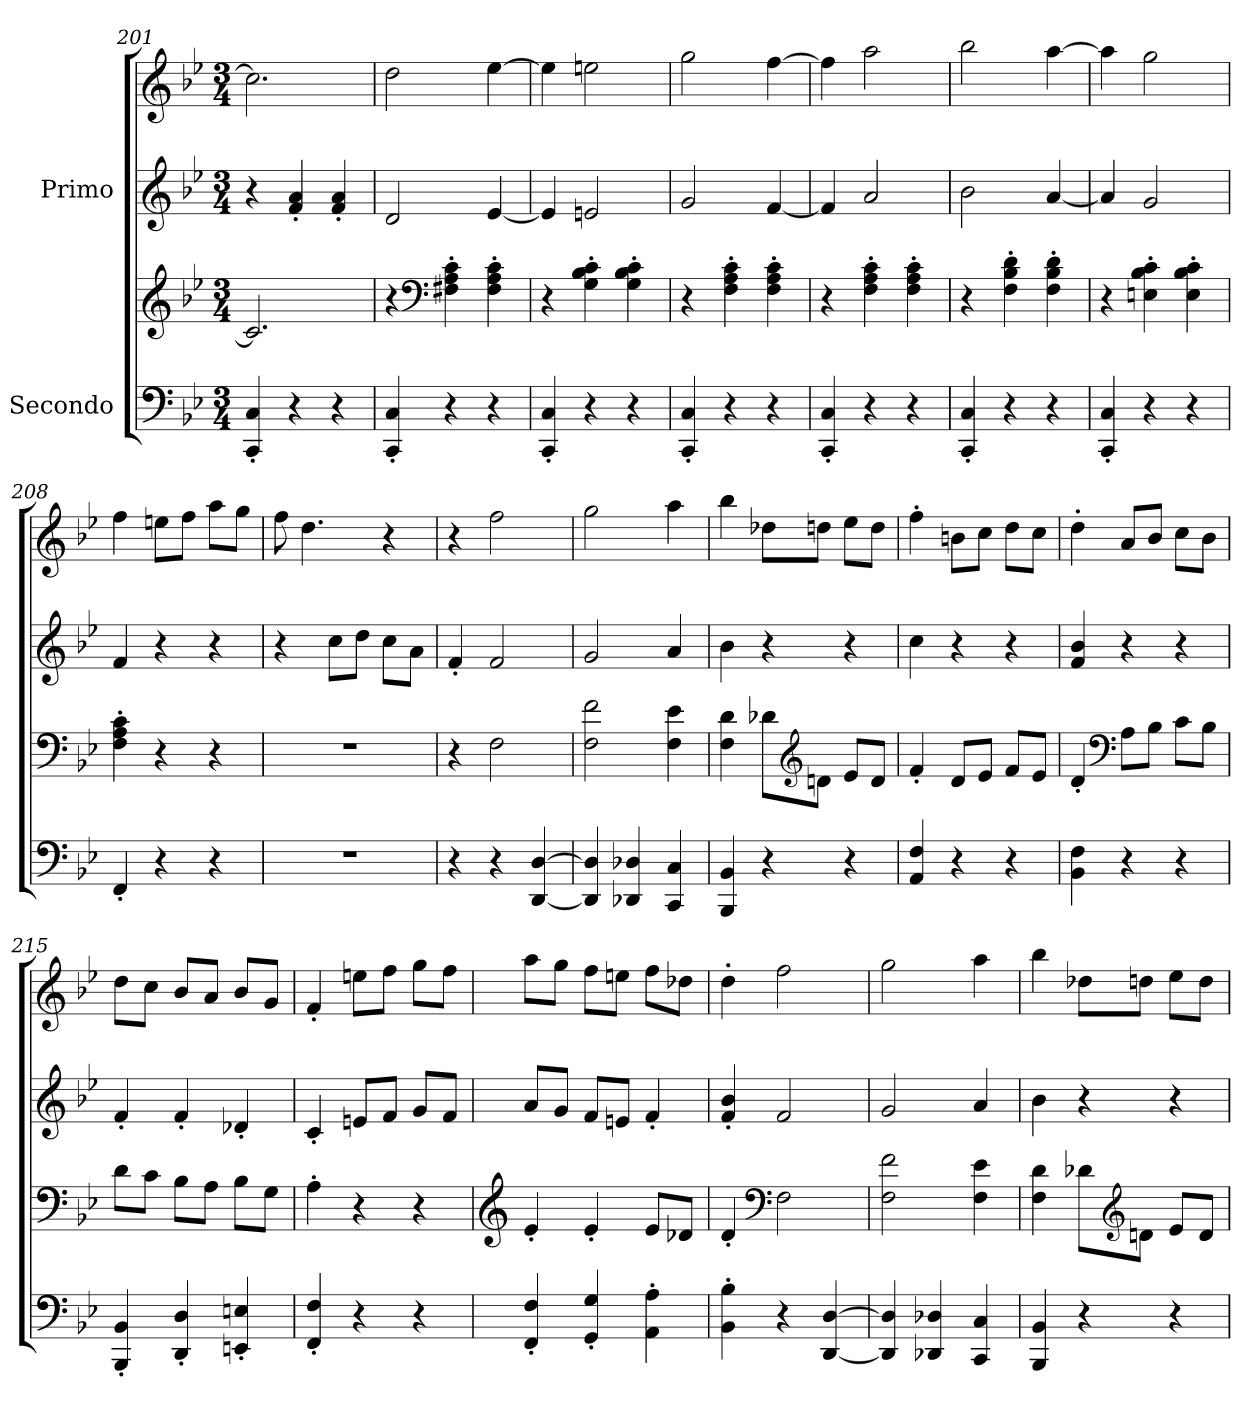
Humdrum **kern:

**kern	**kern	**kern	**kern
*part2	*part2	*part1	*part1
*staff4	*staff3	*staff2	*staff1
*I"Secondo	*	*I"Primo	*
*clefF4	*clefG2	*clefG2	*clefG2
*k[b-e-]	*k[b-e-]	*k[b-e-]	*k[b-e-]
*M3/4	*M3/4	*M3/4	*M3/4
=201	=201	=201	=201
4CC/' 4C/'	2.c/]	4r	2.cc\]
4r	.	4f/' 4a/'	.
4r	.	4f/' 4a/'	.
!!LO:LB:g=z
=202	=202	=202	=202
4CC/' 4C/'	4r	2d/	2dd\
*	*clefF4	*	*
4r	4F#X\' 4A\' 4c\'	.	.
4r	4F#\' 4A\' 4c\'	[4e-/	[4ee-\
=203	=203	=203	=203
4CC/' 4C/'	4r	4e-/]	4ee-\]
4r	4G\' 4B-\' 4c\'	2en/	2een\
4r	4G\' 4B-\' 4c\'	.	.
=204	=204	=204	=204
4CC/' 4C/'	4r	2g/	2gg\
4r	4F\' 4A\' 4c\'	.	.
4r	4F\' 4A\' 4c\'	[4f/	[4ff\
=205	=205	=205	=205
4CC/' 4C/'	4r	4f/]	4ff\]
4r	4F\' 4A\' 4c\'	2a/	2aa\
4r	4F\' 4A\' 4c\'	.	.
=206	=206	=206	=206
4CC/' 4C/'	4r	2b-\	2bb-\
4r	4F\' 4B-\' 4d\'	.	.
4r	4F\' 4B-\' 4d\'	[4a/	[4aa\
=207	=207	=207	=207
4CC/' 4C/'	4r	4a/]	4aa\]
4r	4En\' 4B-\' 4c\'	2g/	2gg\
4r	4E\' 4B-\' 4c\'	.	.
=208	=208	=208	=208
4FF'/	4F\' 4A\' 4c\'	4f/	4ff\
4r	4r	4r	8een\L
.	.	.	8ff\J
4r	4r	4r	8aa\L
.	.	.	8gg\J
!!LO:PB:g=z
=209	=209	=209	=209
2.r	2.r	4r	8ff\
.	.	.	4.dd\
.	.	8cc\L	.
.	.	8dd\J	.
.	.	8cc\L	4r
.	.	8a\J	.
=210	=210	=210	=210
4r	4r	4f'/	4r
4r	2F\	2f/	2ff\
[4DD/ [4D/	.	.	.
=211	=211	=211	=211
4DD/] 4D/]	2F\ 2f\	2g/	2gg\
4DD-X/ 4D-X/	.	.	.
4CC/ 4C/	4F\ 4e-\	4a/	4aa\
=212	=212	=212	=212
4BBB-/ 4BB-/	4F\ 4d\	4b-\	4bb-\
4r	8d-X\L	4r	8dd-X\L
*	*clefG2	*	*
.	8dn\J	.	8ddn\J
4r	8e-/L	4r	8ee-\L
.	8d/J	.	8dd\J
=213	=213	=213	=213
4AA/ 4F/	4f'/	4cc\	4ff'\
4r	8d/L	4r	8bn\L
.	8e-/J	.	8cc\J
4r	8f/L	4r	8dd\L
.	8e-/J	.	8cc\J
=214	=214	=214	=214
4BB-\ 4F\	4d'/	4f/ 4b-/	4dd'\
*	*clefF4	*	*
4r	8A\L	4r	8a/L
.	8B-\J	.	8b-/J
4r	8c\L	4r	8cc\L
.	8B-\J	.	8b-\J
!!LO:LB:g=z
=215	=215	=215	=215
4BBB-/' 4BB-/'	8d\L	4f'/	8dd\L
.	8c\J	.	8cc\J
4DD/' 4D/'	8B-\L	4f'/	8b-/L
.	8A\J	.	8a/J
4EEn/' 4En/'	8B-\L	4d-X'/	8b-/L
.	8G\J	.	8g/J
=216	=216	=216	=216
4FF/' 4F/'	4A'\	4c'/	4f'/
4r	4r	8en/L	8een\L
.	.	8f/J	8ff\J
4r	4r	8g/L	8gg\L
.	.	8f/J	8ff\J
=217	=217	=217	=217
*	*clefG2	*	*
4FF/' 4F/'	4e-'/	8a/L	8aa\L
.	.	8g/J	8gg\J
4GG/' 4G/'	4e-'/	8f/L	8ff\L
.	.	8en/J	8een\J
4AA\' 4A\'	8e-/L	4f'/	8ff\L
.	8d-X/J	.	8dd-X\J
=218	=218	=218	=218
4BB-\' 4B-\'	4d'/	4f/' 4b-/'	4dd'\
*	*clefF4	*	*
4r	2F\	2f/	2ff\
[4DD/ [4D/	.	.	.
=219	=219	=219	=219
4DD/] 4D/]	2F\ 2f\	2g/	2gg\
4DD-X/ 4D-X/	.	.	.
4CC/ 4C/	4F\ 4e-\	4a/	4aa\
=220	=220	=220	=220
4BBB-/ 4BB-/	4F\ 4d\	4b-\	4bb-\
4r	8d-X\L	4r	8dd-X\L
*	*clefG2	*	*
.	8dn\J	.	8ddn\J
4r	8e-/L	4r	8ee-\L
.	8d/J	.	8dd\J
=	=	=	=
*-	*-	*-	*-
